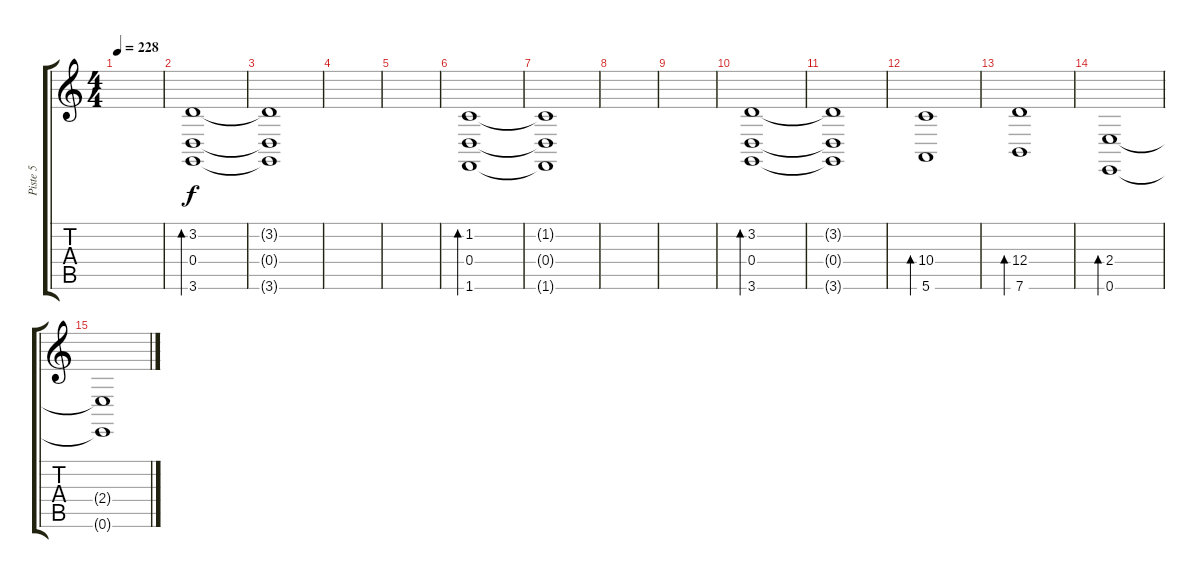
\track ("Piste 5" "Piste 5") {instrument acousticgrandpiano}
\staff {score tabs}
\tuning (E4 B3 G3 D3 A2 E2) {hide}
\ts (4 4)
\tempo 228
\clef g2
\ks c
|
(3.2 0.4 3.6).1{bd 480} |
(3.2{t} 0.4{t} 3.6{t}).1 |
|
|
(1.2 0.4 1.6).1{bd 480} |
(1.2{t} 0.4{t} 1.6{t}).1 |
|
|
(3.2 0.4 3.6).1{bd 480} |
(3.2{t} 0.4{t} 3.6{t}).1 |
(10.4 5.6).1{bd 480} |
(12.4 7.6).1{bd 480} |
(2.4 0.6).1{bd 480} |
(2.4{t} 0.6{t}).1
